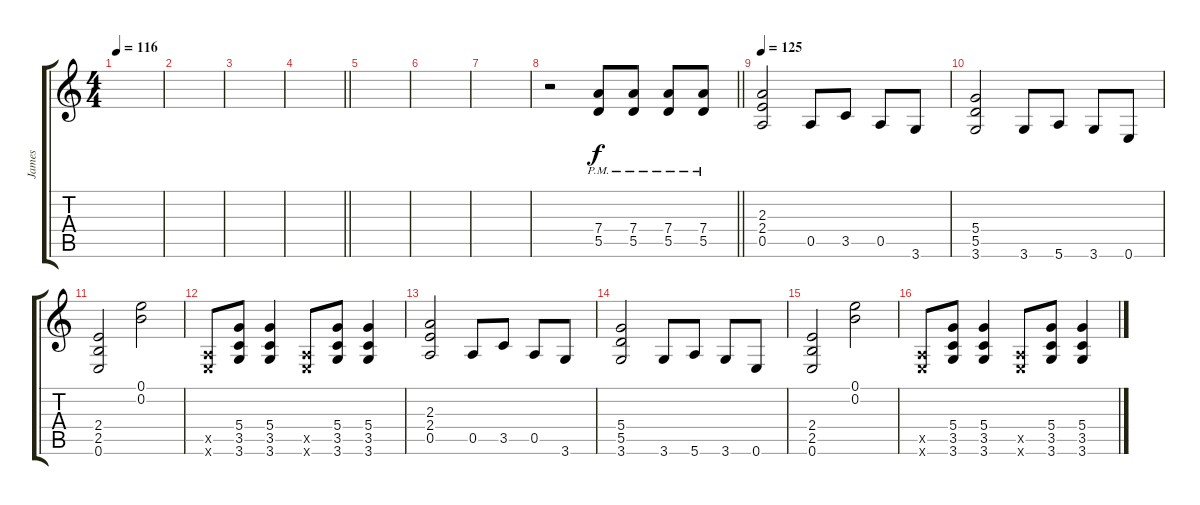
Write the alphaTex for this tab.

\track ("James" "James") {instrument overdrivenguitar}
\staff {score tabs}
\tuning (E4 B3 G3 D3 A2 E2) {hide}
\ts (4 4)
\tempo 116
\clef g2
\ks c
|
|
|
\barLineRight lightlight
|
|
|
|
\barLineRight lightlight
r.2 (7.4{pm} 5.5{pm}).8 (7.4{pm} 5.5{pm}).8 (7.4{pm} 5.5{pm}).8 (7.4{pm} 5.5{pm}).8 |
\tempo 125
(2.3 2.4 0.5).2 0.5.8 3.5.8 0.5.8 3.6.8 |
(5.4 5.5 3.6).2 3.6.8 5.6.8 3.6.8 0.6.8 |
(2.4 2.5 0.6).2 (0.1 0.2).2 |
(0.5{x} 0.6{x}).8 (5.4 3.5 3.6).8 (5.4 3.5 3.6).4 (0.5{x} 0.6{x}).8 (5.4 3.5 3.6).8 (5.4 3.5 3.6).4 |
(2.3 2.4 0.5).2 0.5.8 3.5.8 0.5.8 3.6.8 |
(5.4 5.5 3.6).2 3.6.8 5.6.8 3.6.8 0.6.8 |
(2.4 2.5 0.6).2 (0.1 0.2).2 |
(0.5{x} 0.6{x}).8 (5.4 3.5 3.6).8 (5.4 3.5 3.6).4 (0.5{x} 0.6{x}).8 (5.4 3.5 3.6).8 (5.4 3.5 3.6).4
